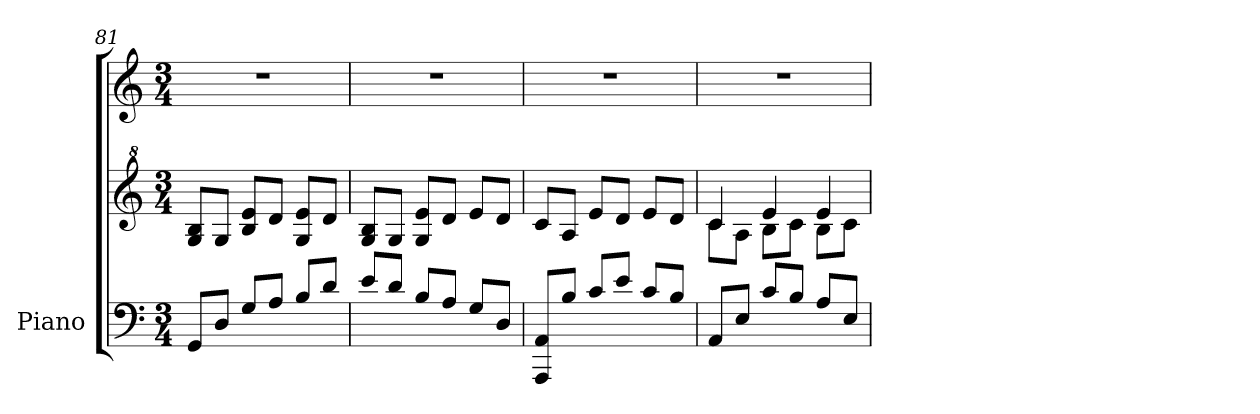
**kern	**kern	**kern
*part1	*part1	*part1
*staff3	*staff2	*staff1
*I"Piano	*	*
*I'Pno.	*	*
*clefF4	*clefG^2	*clefG2
*k[]	*k[]	*k[]
*M3/4	*M3/4	*M3/4
=81	=81	=81
8GG/L	8g/ 8b/L	2.r
8D/J	8g/J	.
8G/L	8b/ 8ee/L	.
8A/J	8dd/J	.
8B/L	8g/ 8ee/L	.
8d/J	8dd/J	.
=82	=82	=82
8e/L	8g/ 8b/L	2.r
8d/J	8g/J	.
8B/L	8g/ 8ee/L	.
8A/J	8dd/J	.
8G/L	8ee/L	.
8D/J	8dd/J	.
=83	=83	=83
*	*	*MM65
8AAA/ 8AA/L	8cc/L	2.r
8B/J	8a/J	.
8c/L	8ee/L	.
8e/J	8dd/J	.
8c/L	8ee/L	.
8B/J	8dd/J	.
!!LO:PB:g=z
=84	=84	=84
*	*^	*
8AA/L	8cc\L	4cc/	2.r
8E/J	8a\J	.	.
8c/L	4ee/	8b\L	.
8B/J	.	8cc\J	.
8A/L	4ee/	8b\L	.
8E/J	.	8cc\J	.
*	*v	*v	*
=	=	=
*-	*-	*-
